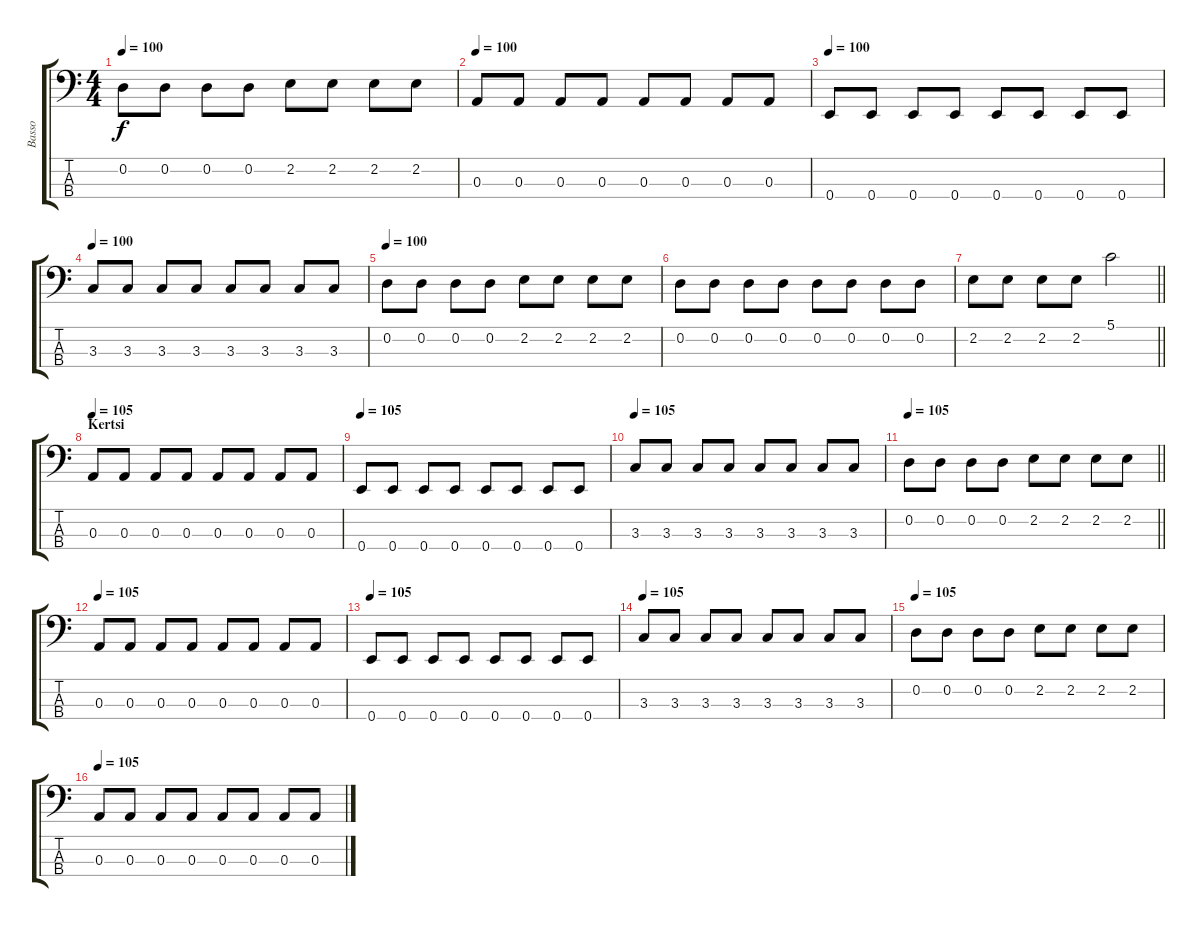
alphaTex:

\track ("Basso" "Basso") {instrument electricbassfinger}
\staff {score tabs}
\tuning (G2 D2 A1 E1) {hide}
\ts (4 4)
\tempo 100
\clef f4
\ks c
0.2.8{dy f} 0.2.8 0.2.8 0.2.8 2.2.8 2.2.8 2.2.8 2.2.8 |
\tempo 100
0.3.8 0.3.8 0.3.8 0.3.8 0.3.8 0.3.8 0.3.8 0.3.8 |
\tempo 100
0.4.8 0.4.8 0.4.8 0.4.8 0.4.8 0.4.8 0.4.8 0.4.8 |
\tempo 100
3.3.8 3.3.8 3.3.8 3.3.8 3.3.8 3.3.8 3.3.8 3.3.8 |
\tempo 100
0.2.8 0.2.8 0.2.8 0.2.8 2.2.8 2.2.8 2.2.8 2.2.8 |
0.2.8 0.2.8 0.2.8 0.2.8 0.2.8 0.2.8 0.2.8 0.2.8 |
\barLineRight lightlight
2.2.8 2.2.8 2.2.8 2.2.8 5.1.2 |
\section ("" "Kertsi")
\tempo 105
0.3.8 0.3.8 0.3.8 0.3.8 0.3.8 0.3.8 0.3.8 0.3.8 |
\tempo 105
0.4.8 0.4.8 0.4.8 0.4.8 0.4.8 0.4.8 0.4.8 0.4.8 |
\tempo 105
3.3.8 3.3.8 3.3.8 3.3.8 3.3.8 3.3.8 3.3.8 3.3.8 |
\tempo 105
\barLineRight lightlight
0.2.8 0.2.8 0.2.8 0.2.8 2.2.8 2.2.8 2.2.8 2.2.8 |
\tempo 105
0.3.8 0.3.8 0.3.8 0.3.8 0.3.8 0.3.8 0.3.8 0.3.8 |
\tempo 105
0.4.8 0.4.8 0.4.8 0.4.8 0.4.8 0.4.8 0.4.8 0.4.8 |
\tempo 105
3.3.8 3.3.8 3.3.8 3.3.8 3.3.8 3.3.8 3.3.8 3.3.8 |
\tempo 105
0.2.8 0.2.8 0.2.8 0.2.8 2.2.8 2.2.8 2.2.8 2.2.8 |
\tempo 105
0.3.8 0.3.8 0.3.8 0.3.8 0.3.8 0.3.8 0.3.8 0.3.8
